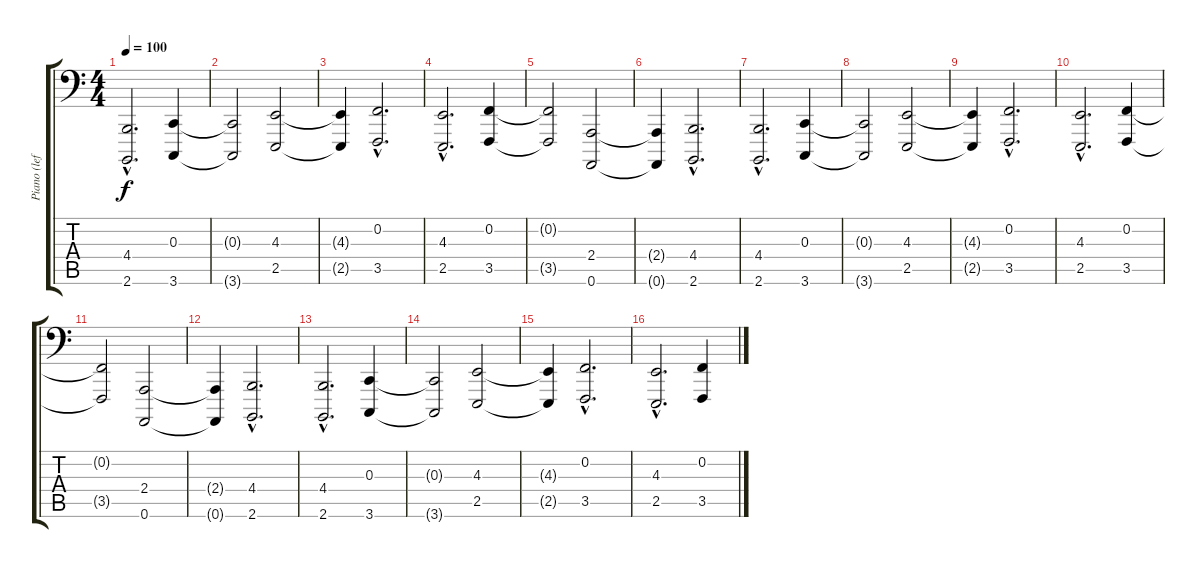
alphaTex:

\track ("Piano (left hand)" "Piano (lef") {instrument acousticgrandpiano}
\staff {score tabs}
\tuning (Bb2 F2 C2 G1 D1 A0) {hide}
\ts (4 4)
\tempo 100
\clef f4
\ks c
(4.4{hac} 2.6{hac}).2{d dy f} (0.3 3.6).4 |
(0.3{t} 3.6{t}).2 (4.3 2.5).2 |
(4.3{t} 2.5{t}).4 (0.2{hac} 3.5{hac}).2{d} |
(4.3{hac} 2.5{hac}).2{d} (0.2 3.5).4 |
(0.2{t} 3.5{t}).2 (2.4 0.6).2 |
(2.4{t} 0.6{t}).4 (4.4{hac} 2.6{hac}).2{d} |
(4.4{hac} 2.6{hac}).2{d} (0.3 3.6).4 |
(0.3{t} 3.6{t}).2 (4.3 2.5).2 |
(4.3{t} 2.5{t}).4 (0.2{hac} 3.5{hac}).2{d} |
(4.3{hac} 2.5{hac}).2{d} (0.2 3.5).4 |
(0.2{t} 3.5{t}).2 (2.4 0.6).2 |
(2.4{t} 0.6{t}).4 (4.4{hac} 2.6{hac}).2{d} |
(4.4{hac} 2.6{hac}).2{d} (0.3 3.6).4 |
(0.3{t} 3.6{t}).2 (4.3 2.5).2 |
(4.3{t} 2.5{t}).4 (0.2{hac} 3.5{hac}).2{d} |
(4.3{hac} 2.5{hac}).2{d} (0.2 3.5).4
